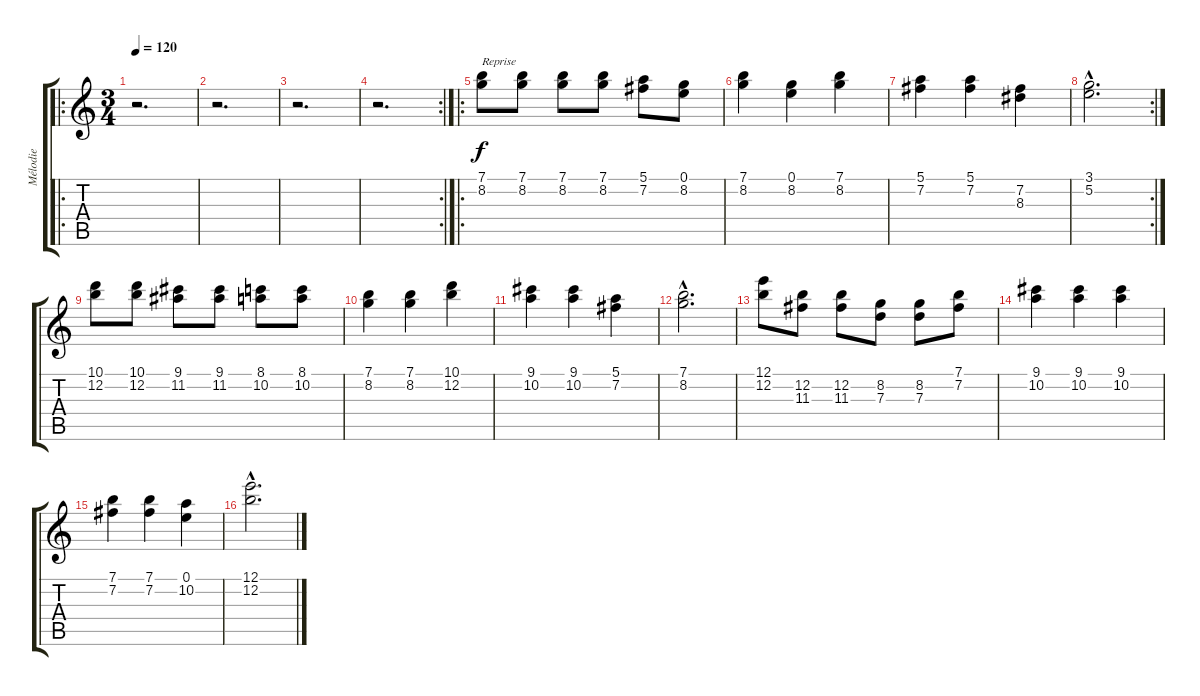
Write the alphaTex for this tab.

\track ("Mélodie" "Mélodie") {instrument acousticguitarnylon}
\staff {score tabs}
\tuning (E4 B3 G3 D3 A2 E2) {hide}
\ro
\ts (3 4)
\tempo 120
\clef g2
\ks c
r.2{d dy f instrument acousticguitarnylon} |
r.2{d} |
r.2{d} |
\rc 2
r.2{d} |
\ro
(7.1 8.2).8{txt "Reprise"} (7.1 8.2).8 (7.1 8.2).8 (7.1 8.2).8 (5.1 7.2).8 (0.1 8.2).8 |
(7.1 8.2).4 (0.1 8.2).4 (7.1 8.2).4 |
(5.1 7.2).4 (5.1 7.2).4 (7.2 8.3).4 |
\rc 2
(3.1{hac} 5.2{hac}).2{d} |
(10.1 12.2).8 (10.1 12.2).8 (9.1 11.2).8 (9.1 11.2).8 (8.1 10.2).8 (8.1 10.2).8 |
(7.1 8.2).4 (7.1 8.2).4 (10.1 12.2).4 |
(9.1 10.2).4 (9.1 10.2).4 (5.1 7.2).4 |
(7.1{hac} 8.2{hac}).2{d} |
(12.1 12.2).8 (12.2 11.3).8 (12.2 11.3).8 (8.2 7.3).8 (8.2 7.3).8 (7.1 7.2).8 |
(9.1 10.2).4 (9.1 10.2).4 (9.1 10.2).4 |
(7.1 7.2).4 (7.1 7.2).4 (0.1 10.2).4 |
(12.1{hac} 12.2{hac}).2{d}
